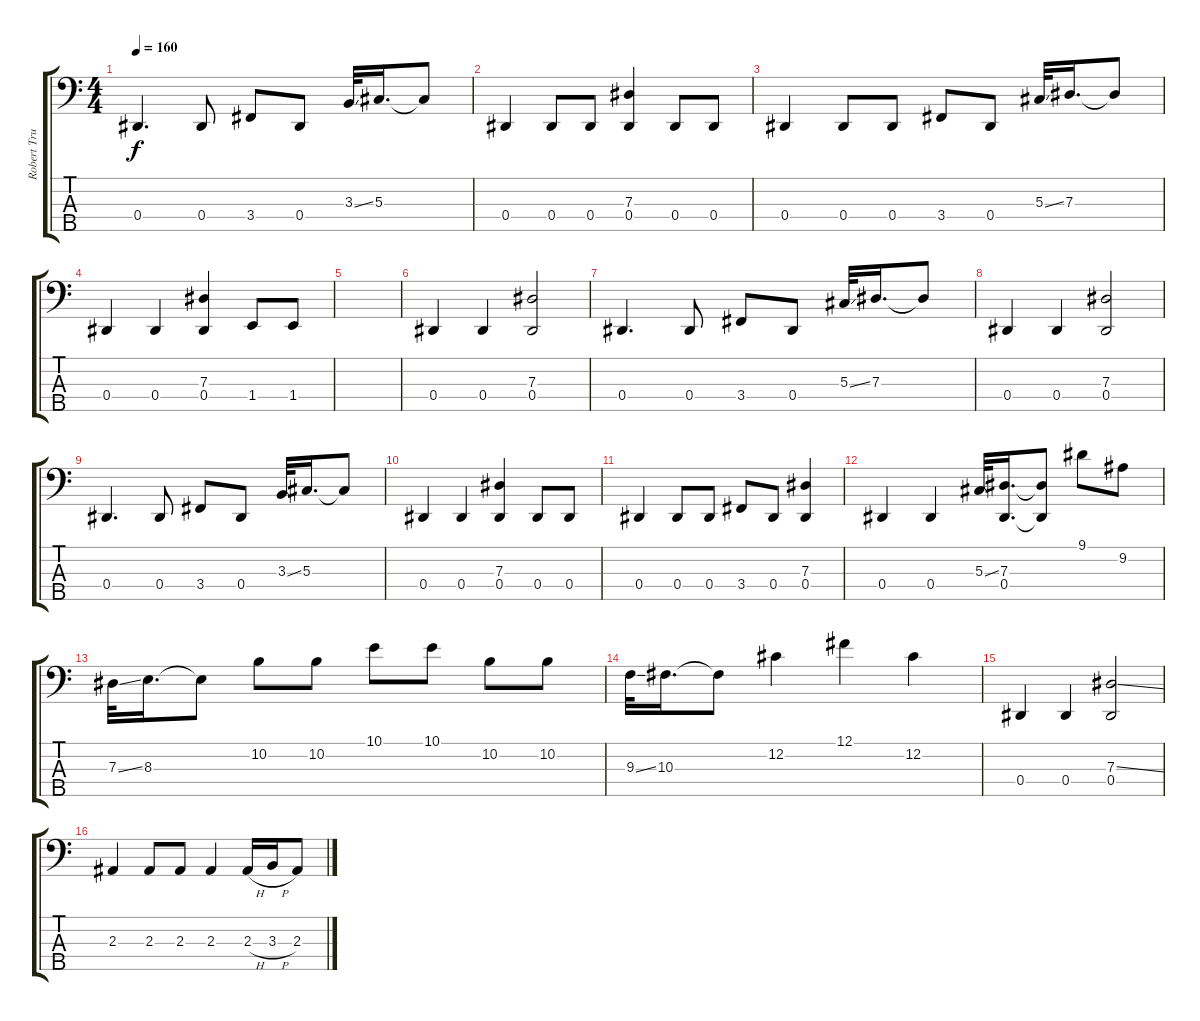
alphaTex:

\track ("Robert Trujillo" "Robert Tru") {instrument electricbassfinger}
\staff {score tabs}
\tuning (Gb2 Db2 Ab1 Eb1 Bb0) {hide}
\ts (4 4)
\tempo 160
\clef f4
\ks c
0.4.4{d dy f} 0.4.8 3.4.8 0.4.8 3.3{ss}.32 5.3.16{d} 5.3{t}.8 |
0.4.4 0.4.8 0.4.8 (7.3 0.4).4 0.4.8 0.4.8 |
0.4.4 0.4.8 0.4.8 3.4.8 0.4.8 5.3{ss}.32 7.3.16{d} 7.3{t}.8 |
0.4.4 0.4.4 (7.3 0.4).4 1.4.8 1.4.8 |
|
0.4.4 0.4.4 (7.3 0.4).2 |
0.4.4{d} 0.4.8 3.4.8 0.4.8 5.3{ss}.32 7.3.16{d} 7.3{t}.8 |
0.4.4 0.4.4 (7.3 0.4).2 |
0.4.4{d} 0.4.8 3.4.8 0.4.8 3.3{ss}.32 5.3.16{d} 5.3{t}.8 |
0.4.4 0.4.4 (7.3 0.4).4 0.4.8 0.4.8 |
0.4.4 0.4.8 0.4.8 3.4.8 0.4.8 (7.3 0.4).4 |
0.4.4 0.4.4 5.3{ss}.32 (7.3 0.4).16{d} (7.3{t} 0.4{t}).8 9.1.8 9.2.8 |
7.3{ss}.32 8.3.16{d} 8.3{t}.8 10.2.8 10.2.8 10.1.8 10.1.8 10.2.8 10.2.8 |
9.3{ss}.32 10.3.16{d} 10.3{t}.8 12.2.4 12.1.4 12.2.4 |
0.4.4 0.4.4 (7.3{ss} 0.4).2 |
2.3.4 2.3.8 2.3.8 2.3.4 2.3{h}.16 3.3{h}.16 2.3.8
